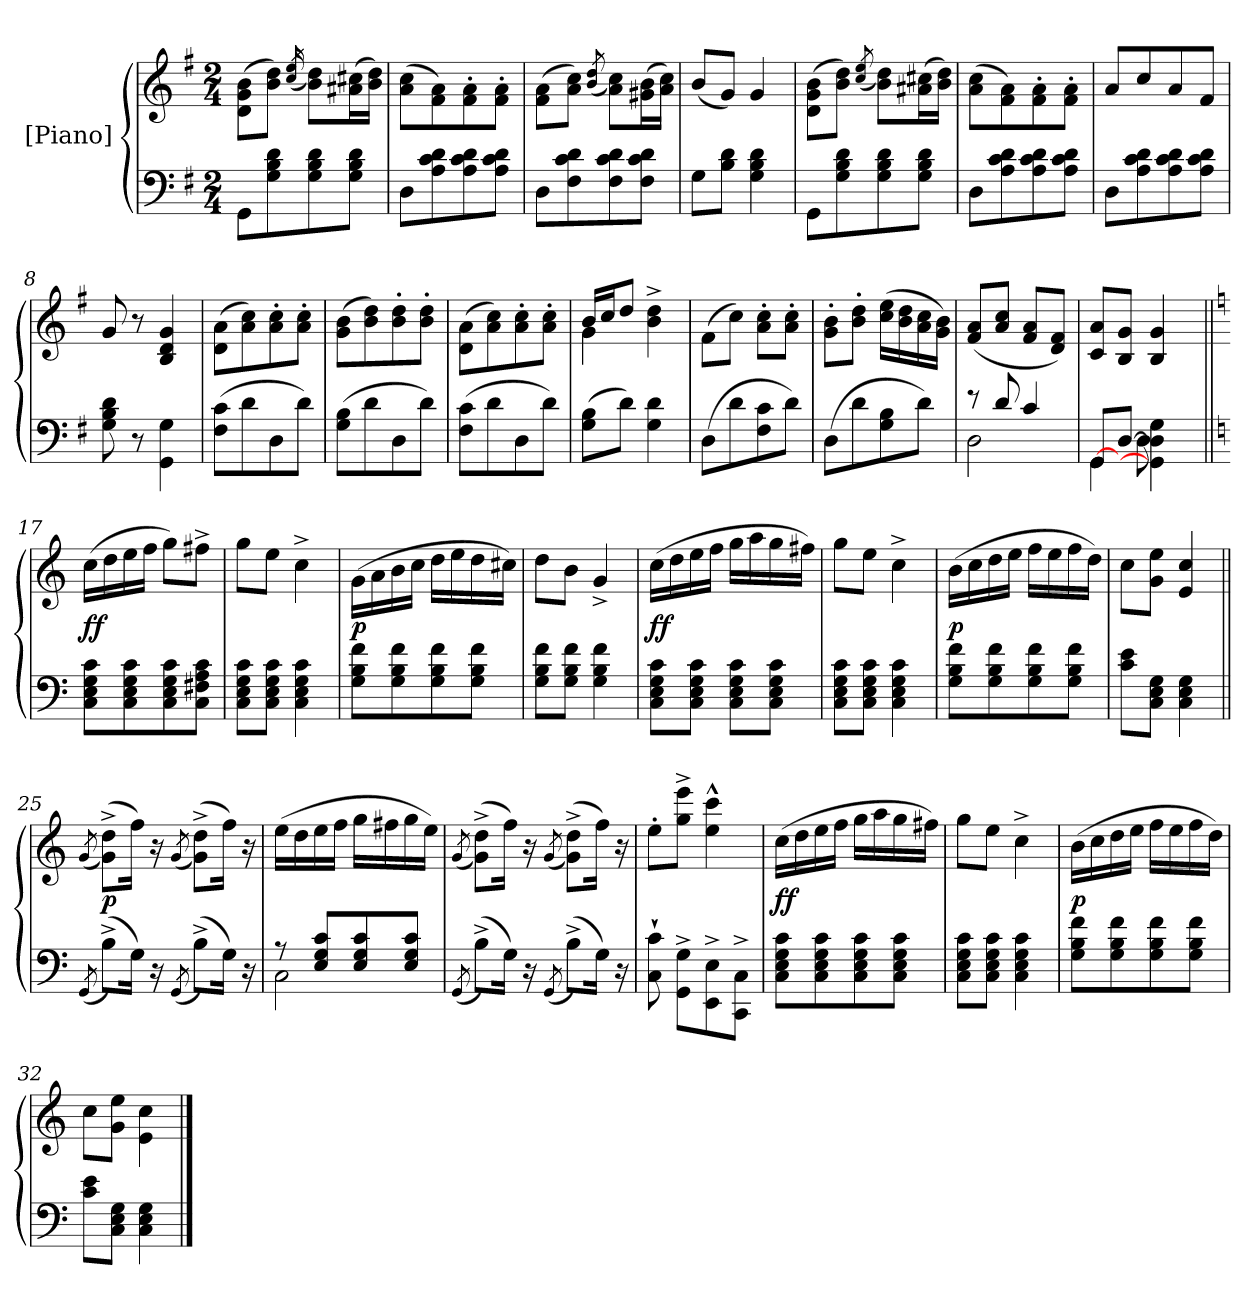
**kern	**kern	**dynam
*part2	*part1	*part1
*staff2	*staff1	*staff1
*I"[Piano]	*I"[Piano]	*
*clefF4	*clefG2	*
*k[f#]	*k[f#]	*
*G:	*G:	*
*M2/4	*M2/4	*
=1	=1	=1
8GG\L	(8d\ 8g\ 8b\L	.
8G\ 8B\ 8d\	8b\ 8dd\J)	.
.	(16qcc/ 16qee/	.
8G\ 8B\ 8d\	8b\ 8dd\L)	.
8G\ 8B\ 8d\J	(16a#X\ 16cc#X\L	.
.	16b\ 16dd\JJ)	.
=2	=2	=2
8D\L	(8a\ 8cc\L	.
8A\ 8c\ 8d\	8f#\ 8a\)	.
8A\ 8c\ 8d\	8f#'\ 8a'\	.
8A\ 8c\ 8d\J	8f#'\ 8a'\J	.
=3	=3	=3
8D\L	(8f#\ 8a\L	.
8F#\ 8c\ 8d\	8a\ 8cc\J)	.
.	(8qb/ 8qdd/	.
8F#\ 8c\ 8d\	8a\ 8cc\L)	.
8F#\ 8c\ 8d\J	(16g#X\ 16b\L	.
.	16a\ 16cc\JJ)	.
=4	=4	=4
8G\L	(8b/L	.
8B\ 8d\J	8g/J)	.
4G\ 4B\ 4d\	4g/	.
=5	=5	=5
8GG\L	(8d\ 8g\ 8b\L	.
8G\ 8B\ 8d\	8b\ 8dd\J)	.
.	(8qcc/ 8qee/	.
8G\ 8B\ 8d\	8b\ 8dd\L)	.
8G\ 8B\ 8d\J	(16a#X\ 16cc#X\L	.
.	16b\ 16dd\JJ)	.
=6	=6	=6
8D\L	(8a\ 8cc\L	.
8A\ 8c\ 8d\	8f#\ 8a\)	.
8A\ 8c\ 8d\	8f#'\ 8a'\	.
8A\ 8c\ 8d\J	8f#'\ 8a'\J	.
=7	=7	=7
8D\L	8a/L	.
8A\ 8c\ 8d\	8cc/	.
8A\ 8c\ 8d\	8a/	.
8A\ 8c\ 8d\J	8f#/J	.
=8	=8	=8
8G\ 8B\ 8d\	8g/	.
8r	8r	.
4GG\ 4G\	4B/ 4d/ 4g/	.
=9	=9	=9
(8F#\ 8c\L	(8d\ 8a\L	.
8d\	8a\ 8cc\)	.
8D\	8a'\ 8cc'\	.
8d\J)	8a'\ 8cc'\J	.
=10	=10	=10
(8G\ 8B\L	(8g\ 8b\L	.
8d\	8b\ 8dd\)	.
8D\	8b'\ 8dd'\	.
8d\J)	8b'\ 8dd'\J	.
=11	=11	=11
(8F#\ 8c\L	(8d\ 8a\L	.
8d\	8a\ 8cc\)	.
8D\	8a'\ 8cc'\	.
8d\J)	8a'\ 8cc'\J	.
=12	=12	=12
*	*^	*
(8G\ 8B\L	16b/LL	4g\	.
.	16cc/J	.	.
8d\J)	8dd/J	.	.
4G\ 4d\	4b^\ 4dd^\	4ryy	.
*	*v	*v	*
=13	=13	=13
(8D\L	(8f#\L	.
8d\	8cc\J)	.
8F#\ 8c\	8a'\ 8cc'\L	.
8d\J)	8a'\ 8cc'\J	.
=14	=14	=14
(8D\L	8g'\ 8b'\L	.
8d\	8b'\ 8dd'\J	.
8G\ 8B\	(16cc\ 16ee\LL	.
.	16b\ 16dd\	.
8d\J)	16a\ 16cc\	.
.	16g\ 16b\JJ)	.
=15	=15	=15
*^	*	*
8r	2D\	(8f#/ 8a/L	.
8d/	.	8a/ 8cc/J	.
4c/	.	8f#/ 8a/L	.
.	.	8d/ 8f#/J)	.
=16	=16	=16	=16
[8GG/L	4GG\	8c/ 8a/L	.
[<8D/J	.	8B/ 8g/J	.
4GG]\ 4D]\ 4G\	8D\	4B/ 4g/	.
.	8ryy	.	.
*v	*v	*	*
=17||	=17||	=17||
*k[]	*k[]	*
8C\ 8E\ 8G\ 8c\L	(16cc\LL	ff
.	16dd\	.
8C\ 8E\ 8G\ 8c\	16ee\	.
.	16ff\JJ	.
8C\ 8E\ 8G\ 8c\	8gg\L)	.
8C\ 8F#X\ 8A\ 8c\J	8ff#X^\J	.
=18	=18	=18
8C\ 8E\ 8G\ 8c\L	8gg\L	.
8C\ 8E\ 8G\ 8c\J	8ee\J	.
4C\ 4E\ 4G\ 4c\	4cc^\	.
=19	=19	=19
8G\ 8B\ 8f\L	(16g\LL	p
.	16a\	.
8G\ 8B\ 8f\	16b\	.
.	16cc\JJ	.
8G\ 8B\ 8f\	16dd\LL	.
.	16ee\	.
8G\ 8B\ 8f\J	16dd\	.
.	16cc#X\JJ)	.
=20	=20	=20
8G\ 8B\ 8f\L	8dd\L	.
8G\ 8B\ 8f\J	8b\J	.
4G\ 4B\ 4f\	4g^/	.
=21	=21	=21
8C\ 8E\ 8G\ 8c\L	(16cc\LL	ff
.	16dd\	.
8C\ 8E\ 8G\ 8c\J	16ee\	.
.	16ff\JJ	.
8C\ 8E\ 8G\ 8c\L	16gg\LL	.
.	16aa\	.
8C\ 8E\ 8G\ 8c\J	16gg\	.
.	16ff#X\JJ)	.
=22	=22	=22
8C\ 8E\ 8G\ 8c\L	8gg\L	.
8C\ 8E\ 8G\ 8c\J	8ee\J	.
4C\ 4E\ 4G\ 4c\	4cc^\	.
=23	=23	=23
8G\ 8B\ 8f\L	(16b\LL	p
.	16cc\	.
8G\ 8B\ 8f\	16dd\	.
.	16ee\JJ	.
8G\ 8B\ 8f\	16ff\LL	.
.	16ee\	.
8G\ 8B\ 8f\J	16ff\	.
.	16dd\JJ)	.
=24	=24	=24
8c\ 8e\L	8cc\L	.
8C\ 8E\ 8G\J	8g\ 8ee\J	.
4C\ 4E\ 4G\	4e/ 4cc/	.
=25||	=25||	=25||
(8qGG/	(8qg/	.
(8B^\L)	(8g^\ 8dd^\L)	p
16G\Jk)	16ff\Jk)	.
16r	16r	.
(8qGG/	(8qg/	.
(8B^\L)	(8g^\ 8dd^\L)	.
16G\Jk)	16ff\Jk)	.
16r	16r	.
=26	=26	=26
*^	*	*
8r	2C\	(16ee\LL	.
.	.	16dd\	.
8E/ 8G/ 8c/L	.	16ee\	.
.	.	16ff\JJ	.
8E/ 8G/ 8c/	.	16gg\LL	.
.	.	16ff#X\	.
8E/ 8G/ 8c/J	.	16gg\	.
.	.	16ee\JJ)	.
*v	*v	*	*
=27	=27	=27
(8qGG/	(8qg/	.
(8B^\L)	(8g^\ 8dd^\L)	.
16G\Jk)	16ff\Jk)	.
16r	16r	.
(8qGG/	(8qg/	.
(8B^\L)	(8g^\ 8dd^\L)	.
16G\Jk)	16ff\Jk)	.
16r	16r	.
=28	=28	=28
8C`\ 8c`\	8ee'\L	.
8GG^\ 8G^\L	8gg^\ 8eee^\J	.
8EE^\ 8E^\	4ee^^\ 4ccc^^\	.
8CC^\ 8C^\J	.	.
=29	=29	=29
8C\ 8E\ 8G\ 8c\L	(16cc\LL	ff
.	16dd\	.
8C\ 8E\ 8G\ 8c\	16ee\	.
.	16ff\JJ	.
8C\ 8E\ 8G\ 8c\	16gg\LL	.
.	16aa\	.
8C\ 8E\ 8G\ 8c\J	16gg\	.
.	16ff#X\JJ)	.
=30	=30	=30
8C\ 8E\ 8G\ 8c\L	8gg\L	.
8C\ 8E\ 8G\ 8c\J	8ee\J	.
4C\ 4E\ 4G\ 4c\	4cc^\	.
=31	=31	=31
8G\ 8B\ 8f\L	(16b\LL	p
.	16cc\	.
8G\ 8B\ 8f\	16dd\	.
.	16ee\JJ	.
8G\ 8B\ 8f\	16ff\LL	.
.	16ee\	.
8G\ 8B\ 8f\J	16ff\	.
.	16dd\JJ)	.
=32	=32	=32
8c\ 8e\L	8cc\L	.
8C\ 8E\ 8G\J	8g\ 8ee\J	.
4C\ 4E\ 4G\	4e\ 4cc\	.
==	==	==
*-	*-	*-
